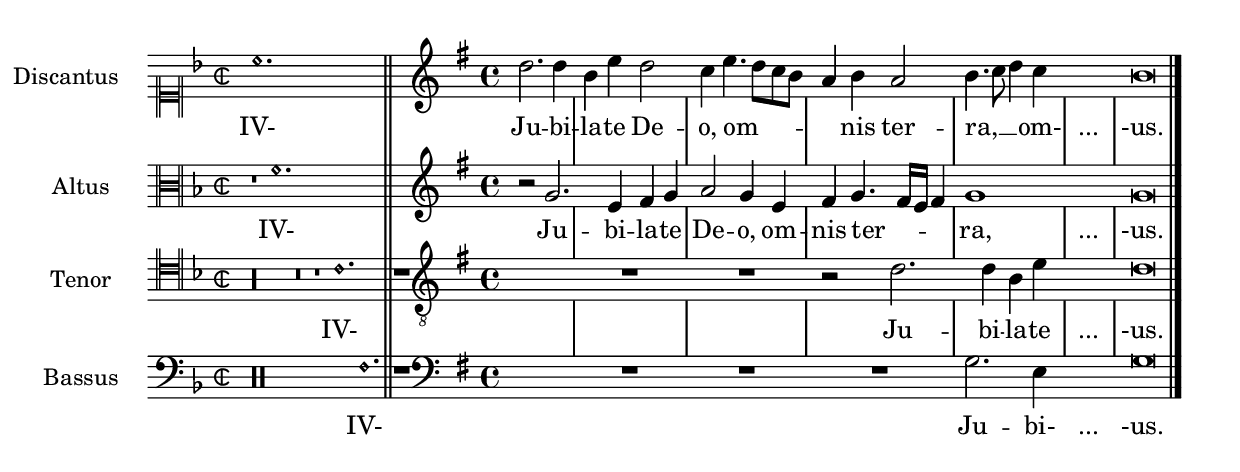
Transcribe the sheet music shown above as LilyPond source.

%% Do not edit this file; it is automatically
%% generated from LSR http://lsr.dsi.unimi.it
%% This file is in the public domain.
\version "2.13.16"

\header {
  lsrtags = "ancient-notation, template"

%% Translation of GIT committish: 00ef2ac3dd16e21c9ffdffaa4d6d043a3f1a76e6
  texidoces = "
Al transcribir música mensural, es útil un «incipit» al compienzo
de la pieza para indicar la tonalidad y el tempo
originales. Aunque los músicos actuales están acostumbrados a las
barras de compás para reconocer con más facilidad los patrones
rítmicos, durante el período de la música mensural aún no se
habíen inventado las líneas divisorias; de hecho, la medida solía
cambiar a cada pocas notas. Como compromiso, a menudo las líneas
divisorias se imprimen entre los pentagramas en vez de hacerlo
encima de ellos.

"
  doctitlees = "Plantilla de notación de música antigua (transcripción moderna de música mensural)"


%% Translation of GIT committish: d96023d8792c8af202c7cb8508010c0d3648899d
  texidocde = "
Bei der Transkription von Mensuralmusik ist es oft erwünscht, ein
Incipit an den Anfang des Stückes zu stellen, damit klar ist, wie
Tempo und Schlüssel in der Originalnotation gesetzt waren. Während
heutzutage Musiker an Taktlinien gewöhnt sind, um Rhythmen schneller
zu erkennen, wurden diese in der Mensuralmusik nicht verwendet.
Tatsächlich ändern sich die Rhythmen auch oft alle paar Noten. Als
ein Kompromiss werden die Notenlinien nicht auf dem System, sondern
zwischen den Systemen geschrieben.
"

doctitlede = "Vorlage für Alte Notation -- moderne Transkription von Mensuralmusik"


%% Translation of GIT committish: 892286cbfdbe89420b8181975032ea975e79d2f5
  texidocfr = "
Lorsque l'on transcrit de la musique mensurale, un @emph{incipit} permet
d'indiquer la tonalité et le tempo d'origine.  Si les musiciens sont de
nos jours habitués aux barres de mesures qui présentent la structure
rythmique d'une œuvre, elles n'étaient pas en vigueur à l'époque où ces
pièces ont été composées, d'autant plus que la @qq{métrique} pouvait
changer au fil des notes.  Un compromis consiste à imprimer des barres
entre les portées plutôt que sur chacune d'elles.

"
  doctitlefr = "Exemples de notation ancienne -- transcription moderne de musique mensurale"

  texidoc = "
When transcribing mensural music, an incipit at the beginning of the
piece is useful to indicate the original key and tempo. While today
musicians are used to bar lines in order to faster recognize rhythmic
patterns, bar lines were not yet invented during the period of mensural
music; in fact, the meter often changed after every few notes. As a
compromise, bar lines are often printed between the staves rather than
on the staves.

"
  doctitle = "Ancient notation template -- modern transcription of mensural music"
} % begin verbatim

global = {
  \set Score.skipBars = ##t

  % incipit
  \once \override Score.SystemStartBracket #'transparent = ##t
  \override Score.SpacingSpanner #'spacing-increment = #1.0 % tight spacing
  \key f \major
  \time 2/2
  \once \override Staff.TimeSignature #'style = #'neomensural
  \override Voice.NoteHead #'style = #'neomensural
  \override Voice.Rest #'style = #'neomensural
  \set Staff.printKeyCancellation = ##f
  \cadenzaOn % turn off bar lines
  \skip 1*10
  \once \override Staff.BarLine #'transparent = ##f
  \bar "||"
  \skip 1*1 % need this extra \skip such that clef change comes
            % after bar line
  \bar ""

  % main
  \revert Score.SpacingSpanner #'spacing-increment % CHECK: no effect?
  \cadenzaOff % turn bar lines on again
  \once \override Staff.Clef #'full-size-change = ##t
  \set Staff.forceClef = ##t
  \key g \major
  \time 4/4
  \override Voice.NoteHead #'style = #'default
  \override Voice.Rest #'style = #'default

  % FIXME: setting printKeyCancellation back to #t must not
  % occur in the first bar after the incipit.  Dto. for forceClef.
  % Therefore, we need an extra \skip.
  \skip 1*1
  \set Staff.printKeyCancellation = ##t
  \set Staff.forceClef = ##f

  \skip 1*7 % the actual music

  % let finis bar go through all staves
  \override Staff.BarLine #'transparent = ##f

  % finis bar
  \bar "|."
}

discantusNotes = {
  \transpose c' c'' {
    \set Staff.instrumentName = #"Discantus  "

    % incipit
    \clef "neomensural-c1"
    c'1. s2   % two bars
    \skip 1*8 % eight bars
    \skip 1*1 % one bar

    % main
    \clef "treble"
    d'2. d'4 |
    b e' d'2 |
    c'4 e'4.( d'8 c' b |
    a4) b a2 |
    b4.( c'8 d'4) c'4 |
    \once \override NoteHead #'transparent = ##t c'1 |
    b\breve |
  }
}

discantusLyrics = \lyricmode {
  % incipit
  IV-

  % main
  Ju -- bi -- |
  la -- te De -- |
  o, om --
  nis ter -- |
  ra, __ om- |
  "..." |
  -us. |
}

altusNotes = {
  \transpose c' c'' {
    \set Staff.instrumentName = #"Altus  "

    % incipit
    \clef "neomensural-c3"
    r1        % one bar
    f1. s2    % two bars
    \skip 1*7 % seven bars
    \skip 1*1 % one bar

    % main
    \clef "treble"
    r2 g2. e4 fis g | % two bars
    a2 g4 e |
    fis g4.( fis16 e fis4) |
    g1 |
    \once \override NoteHead #'transparent = ##t g1 |
    g\breve |
  }
}

altusLyrics = \lyricmode {
  % incipit
  IV-

  % main
  Ju -- bi -- la -- te | % two bars
  De -- o, om -- |
  nis ter -- ra, |
  "..." |
  -us. |
}

tenorNotes = {
  \transpose c' c' {
    \set Staff.instrumentName = #"Tenor  "

    % incipit
    \clef "neomensural-c4"
    r\longa   % four bars
    r\breve   % two bars
    r1        % one bar
    c'1. s2   % two bars
    \skip 1*1 % one bar
    \skip 1*1 % one bar

    % main
    \clef "treble_8"
    R1 |
    R1 |
    R1 |
    r2 d'2. d'4 b e' | % two bars
    \once \override NoteHead #'transparent = ##t e'1 |
    d'\breve |
  }
}

tenorLyrics = \lyricmode {
  % incipit
  IV-

  % main
  Ju -- bi -- la -- te | % two bars
  "..." |
  -us. |
}

bassusNotes = {
  \transpose c' c' {
    \set Staff.instrumentName = #"Bassus  "

    % incipit
    \clef "bass"
    r\maxima  % eight bars
    f1. s2    % two bars
    \skip 1*1 % one bar

    % main
    \clef "bass"
    R1 |
    R1 |
    R1 |
    R1 |
    g2. e4 |
    \once \override NoteHead #'transparent = ##t e1 |
    g\breve |
  }
}

bassusLyrics = \lyricmode {
  % incipit
  IV-

  % main
  Ju -- bi- |
  "..." |
  -us. |
}

\score {
  \new StaffGroup = choirStaff <<
    \new Voice =
      "discantusNotes" << \global \discantusNotes >>
    \new Lyrics =
      "discantusLyrics" \lyricsto discantusNotes { \discantusLyrics }
    \new Voice =
      "altusNotes" << \global \altusNotes >>
    \new Lyrics =
      "altusLyrics" \lyricsto altusNotes { \altusLyrics }
    \new Voice =
      "tenorNotes" << \global \tenorNotes >>
    \new Lyrics =
      "tenorLyrics" \lyricsto tenorNotes { \tenorLyrics }
    \new Voice =
      "bassusNotes" << \global \bassusNotes >>
    \new Lyrics =
      "bassusLyrics" \lyricsto bassusNotes { \bassusLyrics }
  >>
  \layout {
    \context {
      \Score

      % no bars in staves
      \override BarLine #'transparent = ##t

      % incipit should not start with a start delimiter
      \remove "System_start_delimiter_engraver"
    }
    \context {
      \Voice

      % no slurs
      \override Slur #'transparent = ##t

      % Comment in the below "\remove" command to allow line
      % breaking also at those barlines where a note overlaps
      % into the next bar.  The command is commented out in this
      % short example score, but especially for large scores, you
      % will typically yield better line breaking and thus improve
      % overall spacing if you comment in the following command.
      %\remove "Forbid_line_break_engraver"
    }
  }
}




